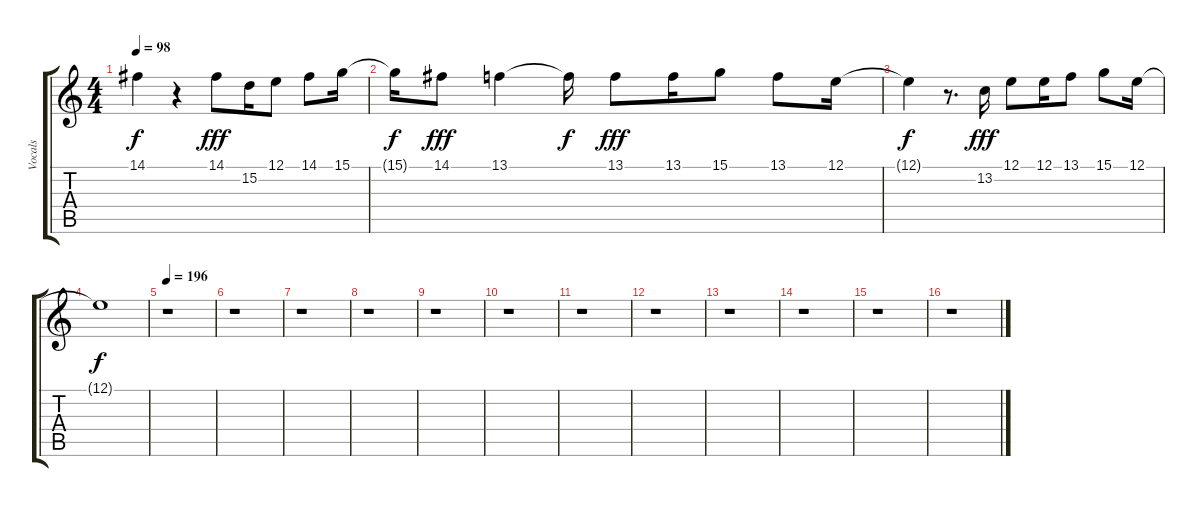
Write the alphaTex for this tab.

\track ("Vocals" "Vocals") {instrument ocarina}
\staff {score tabs}
\tuning (E4 B3 G3 D3 A2 E2) {hide}
\ts (4 4)
\tempo 98
\clef g2
\ks c
14.1{t}.4{dy f} r.4 14.1.8{dy fff} 15.2.16 12.1.8 14.1.8 15.1.16 |
15.1{t}.16{dy f} 14.1.8{dy fff} 13.1.4 13.1{t}.16{dy f} 13.1.8{dy fff} 13.1.16 15.1.8 13.1.8 12.1.16 |
12.1{t}.4{dy f} r.8{d} 13.2.16{dy fff} 12.1.8 12.1.16 13.1.8 15.1.8 12.1.16 |
12.1{t}.1{dy f} |
\tempo 196
r.1 |
r.1 |
r.1 |
r.1 |
r.1 |
r.1 |
r.1 |
r.1 |
r.1 |
r.1 |
r.1 |
r.1
